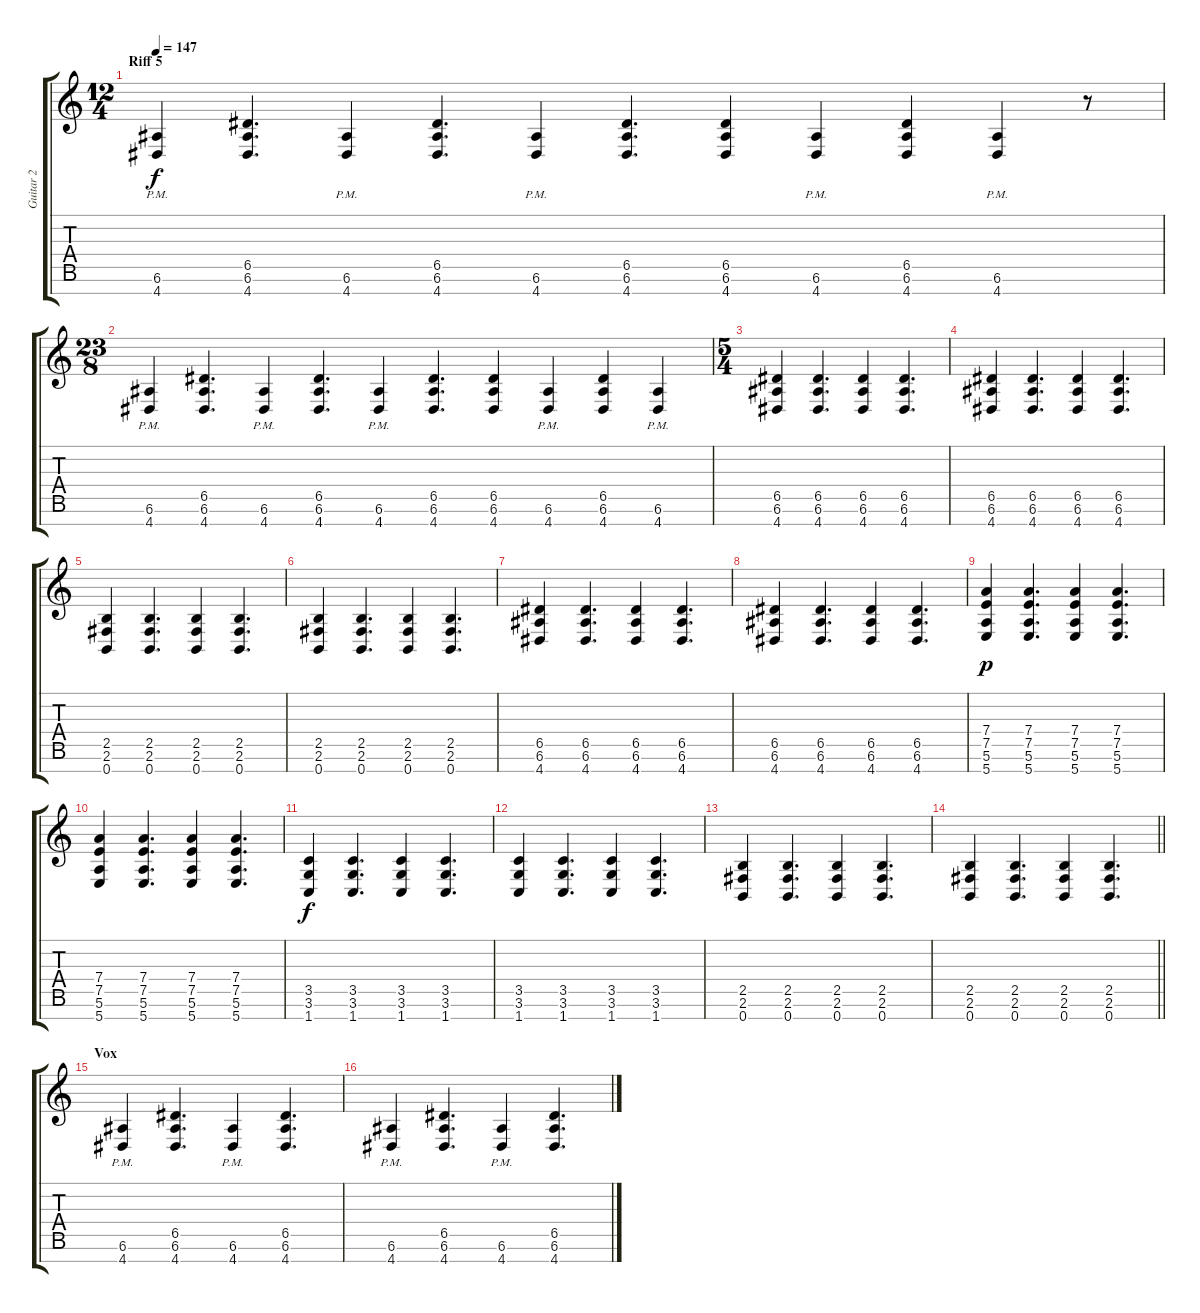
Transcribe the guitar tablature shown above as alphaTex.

\track ("Guitar 2" "Guitar 2") {instrument distortionguitar}
\staff {score tabs}
\tuning (E4 B3 G3 D3 A2 E2 B1) {hide}
\ts (12 4)
\section ("" "Riff 5")
\tempo 147
\clef g2
\ks c
(6.6{pm} 4.7{pm}).4{dy f} (6.5 6.6 4.7).4{d} (6.6{pm} 4.7{pm}).4 (6.5 6.6 4.7).4{d} (6.6{pm} 4.7{pm}).4 (6.5 6.6 4.7).4{d} (6.5 6.6 4.7).4 (6.6{pm} 4.7{pm}).4 (6.5 6.6 4.7).4 (6.6{pm} 4.7{pm}).4 r.8 |
\ts (23 8)
(6.6{pm} 4.7{pm}).4 (6.5 6.6 4.7).4{d} (6.6{pm} 4.7{pm}).4 (6.5 6.6 4.7).4{d} (6.6{pm} 4.7{pm}).4 (6.5 6.6 4.7).4{d} (6.5 6.6 4.7).4 (6.6{pm} 4.7{pm}).4 (6.5 6.6 4.7).4 (6.6{pm} 4.7{pm}).4 |
\ts (5 4)
(6.5 6.6 4.7).4 (6.5 6.6 4.7).4{d} (6.5 6.6 4.7).4 (6.5 6.6 4.7).4{d} |
(6.5 6.6 4.7).4 (6.5 6.6 4.7).4{d} (6.5 6.6 4.7).4 (6.5 6.6 4.7).4{d} |
(2.5 2.6 0.7).4 (2.5 2.6 0.7).4{d} (2.5 2.6 0.7).4 (2.5 2.6 0.7).4{d} |
(2.5 2.6 0.7).4 (2.5 2.6 0.7).4{d} (2.5 2.6 0.7).4 (2.5 2.6 0.7).4{d} |
(6.5 6.6 4.7).4 (6.5 6.6 4.7).4{d} (6.5 6.6 4.7).4 (6.5 6.6 4.7).4{d} |
(6.5 6.6 4.7).4 (6.5 6.6 4.7).4{d} (6.5 6.6 4.7).4 (6.5 6.6 4.7).4{d} |
(7.4 7.5 5.6 5.7).4{dy p} (7.4 7.5 5.6 5.7).4{d} (7.4 7.5 5.6 5.7).4 (7.4 7.5 5.6 5.7).4{d} |
(7.4 7.5 5.6 5.7).4 (7.4 7.5 5.6 5.7).4{d} (7.4 7.5 5.6 5.7).4 (7.4 7.5 5.6 5.7).4{d} |
(3.5 3.6 1.7).4{dy f} (3.5 3.6 1.7).4{d} (3.5 3.6 1.7).4 (3.5 3.6 1.7).4{d} |
(3.5 3.6 1.7).4 (3.5 3.6 1.7).4{d} (3.5 3.6 1.7).4 (3.5 3.6 1.7).4{d} |
(2.5 2.6 0.7).4 (2.5 2.6 0.7).4{d} (2.5 2.6 0.7).4 (2.5 2.6 0.7).4{d} |
\barLineRight lightlight
(2.5 2.6 0.7).4 (2.5 2.6 0.7).4{d} (2.5 2.6 0.7).4 (2.5 2.6 0.7).4{d} |
\section ("" "Vox ")
(6.6{pm} 4.7{pm}).4 (6.5 6.6 4.7).4{d} (6.6{pm} 4.7{pm}).4 (6.5 6.6 4.7).4{d} |
(6.6{pm} 4.7{pm}).4 (6.5 6.6 4.7).4{d} (6.6{pm} 4.7{pm}).4 (6.5 6.6 4.7).4{d}
